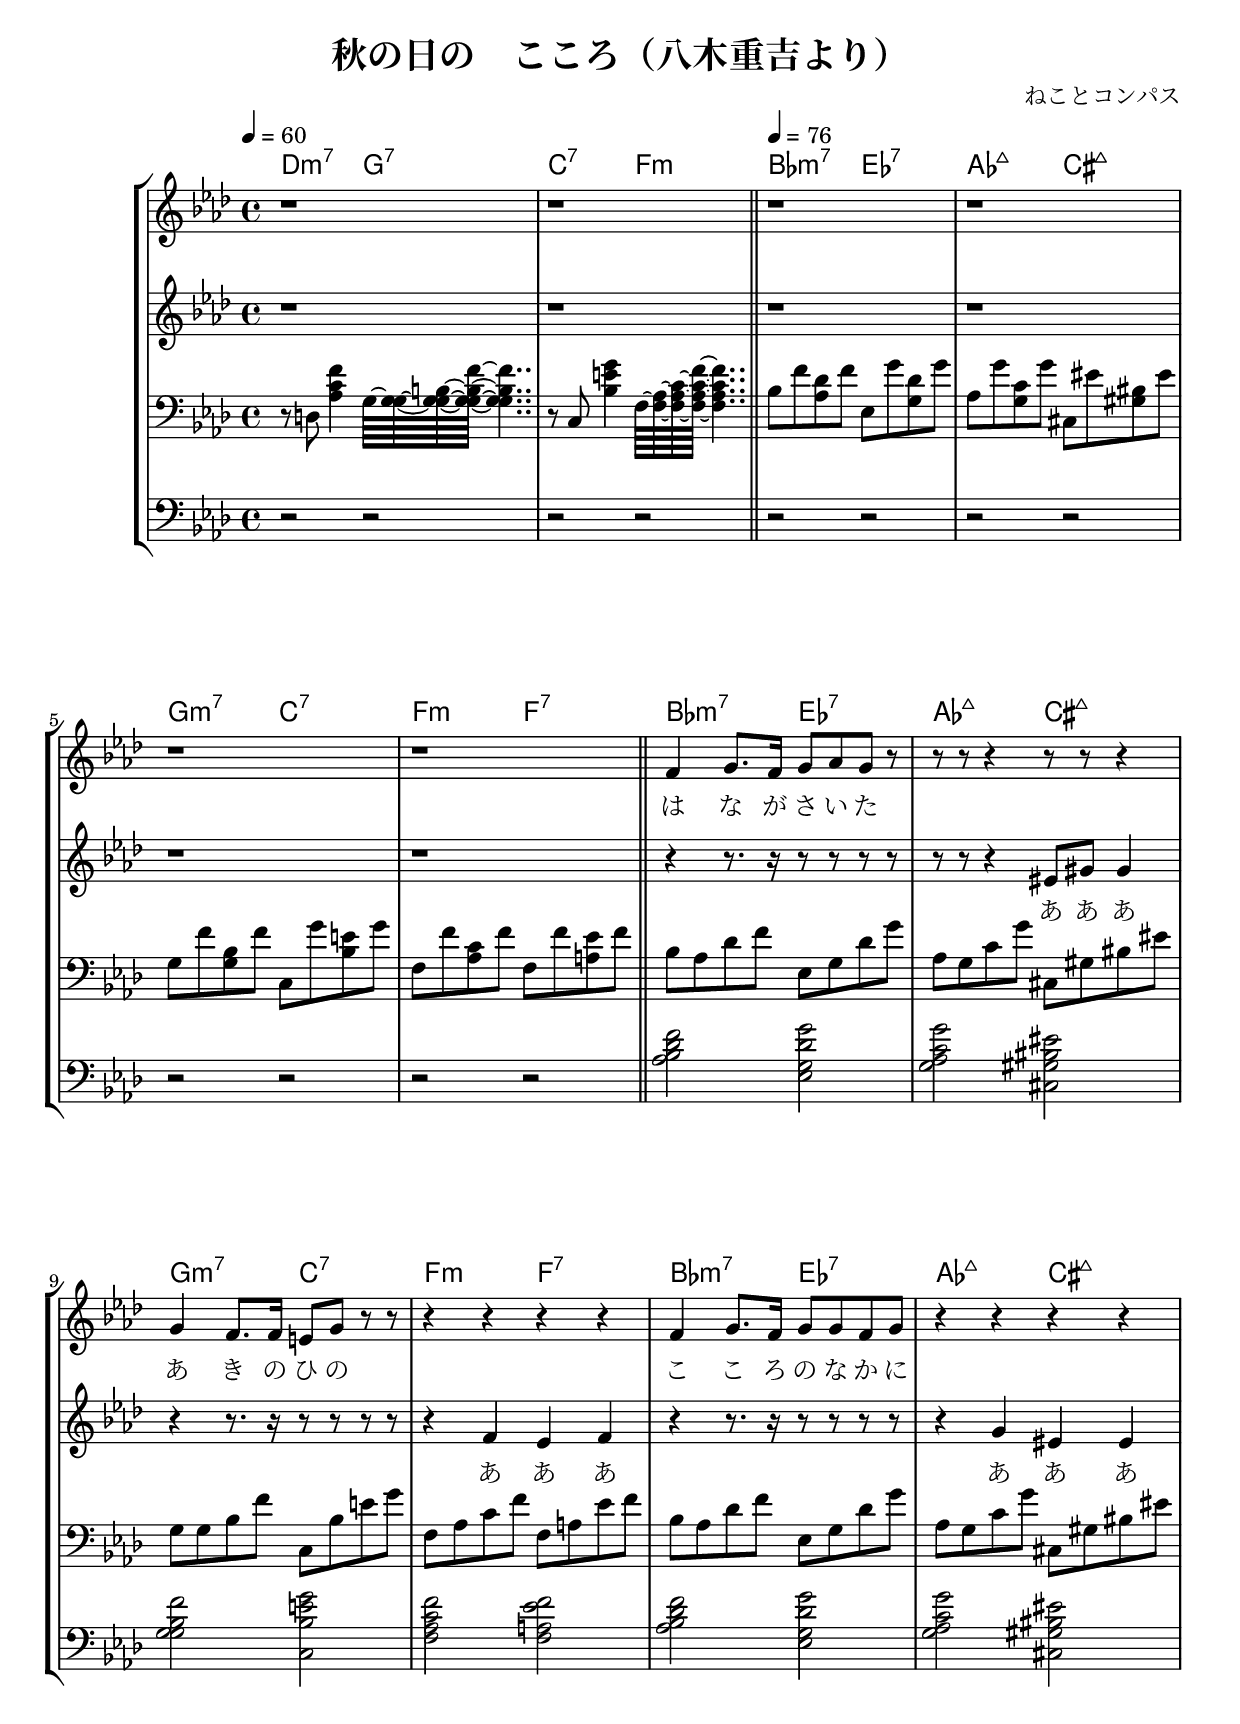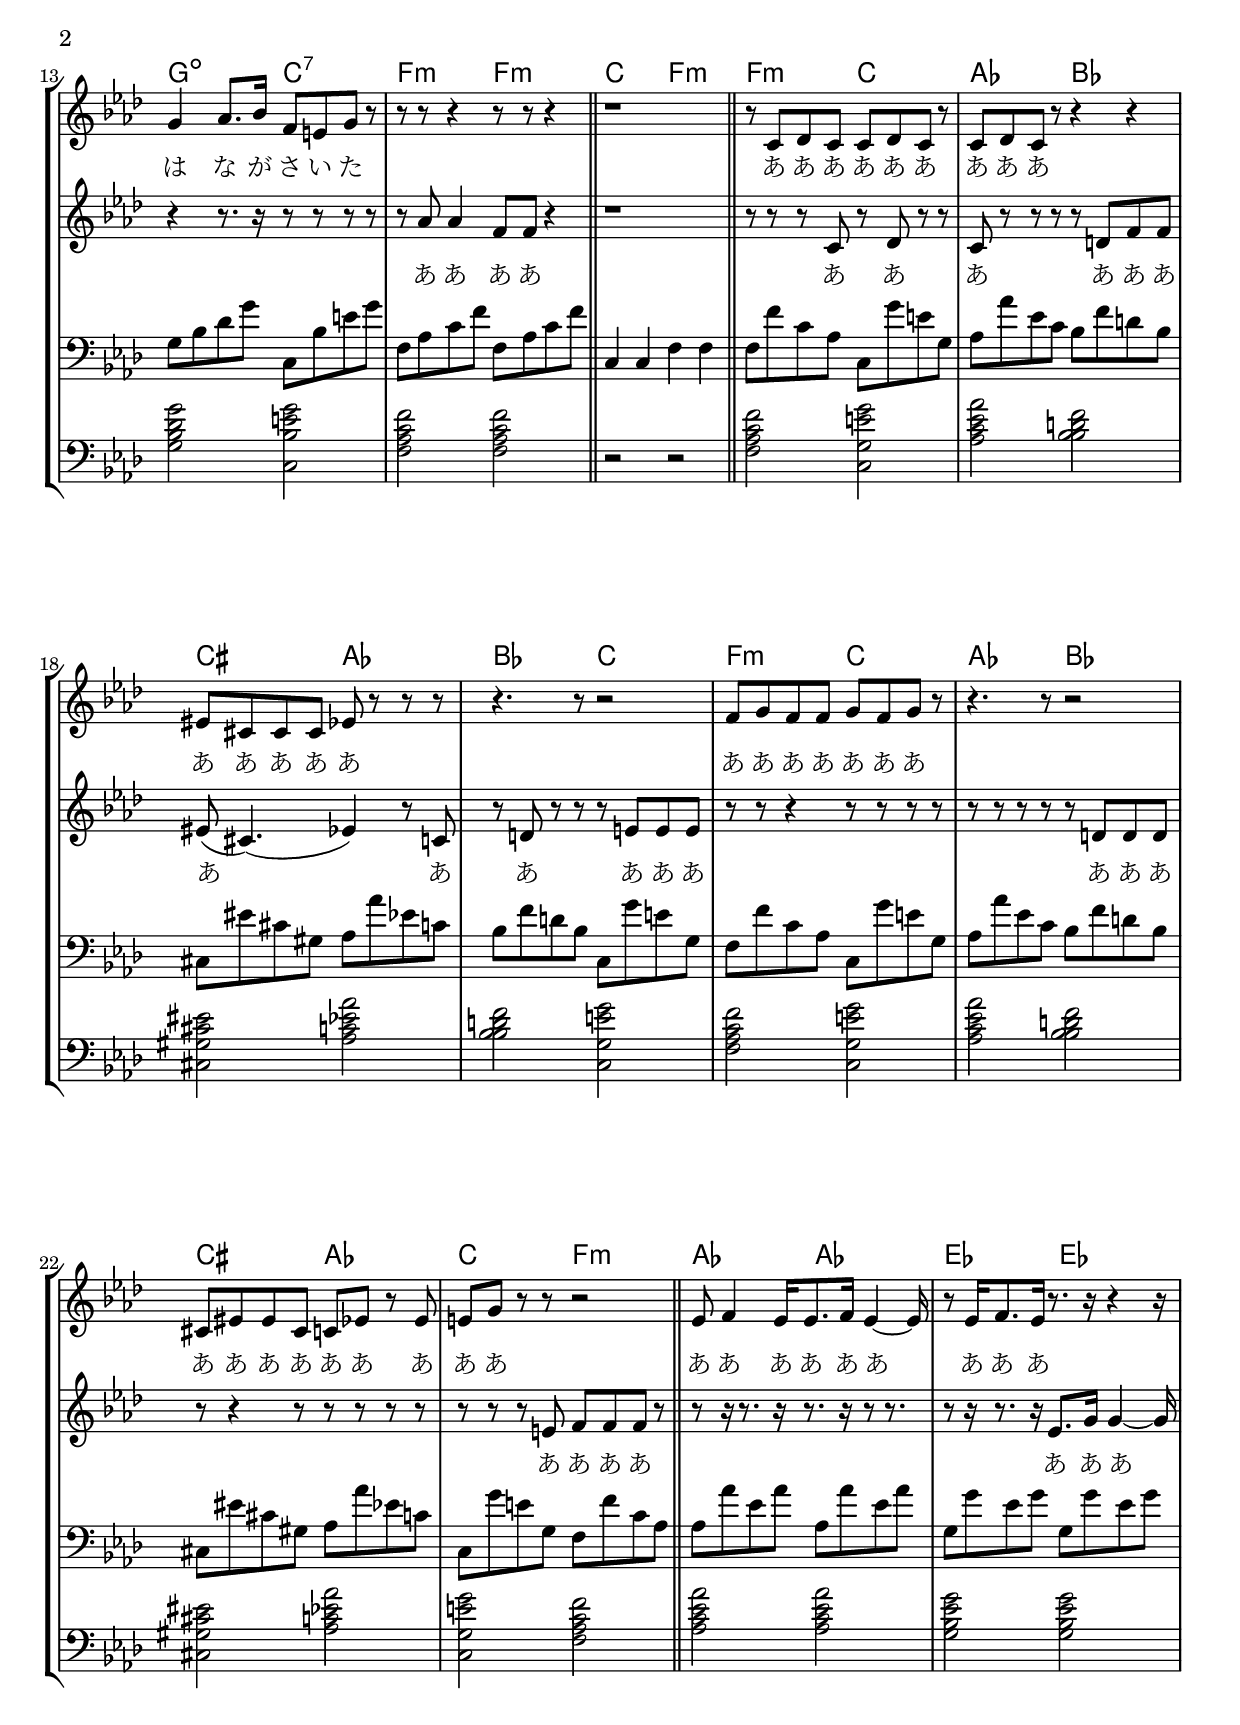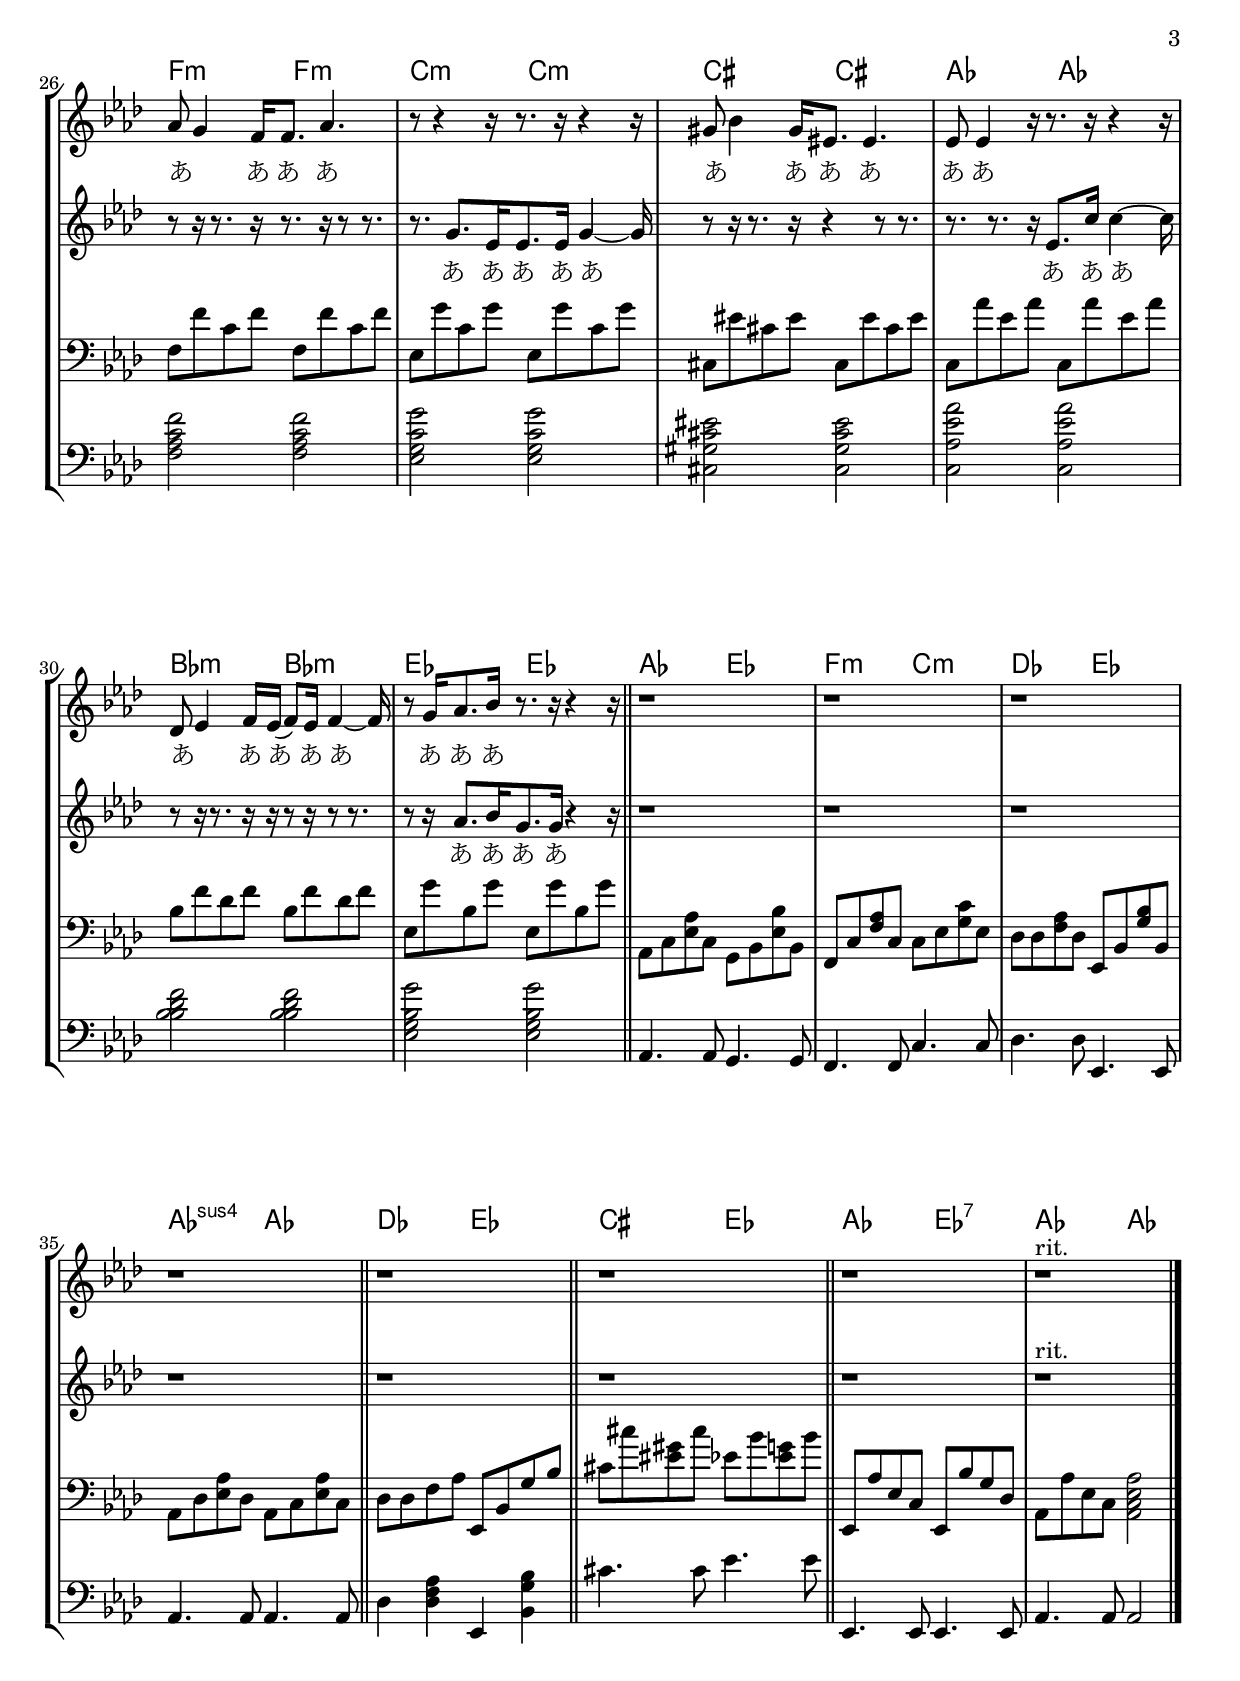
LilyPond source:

\version "2.12.1"

\header {
	title = \markup {秋の日の　こころ（八木重吉より）}
	composer = \markup \center-column {ねことコンパス}
}

harmony = \chordmode {
	d2:m7 g:7 c:7 f:m 

	bes:min7 es:7 as:maj7 cis:maj7 g:m7 c:7 f:m f:7 

	bes:min7 es:7 as:maj7 cis:maj7 g:m7 c:7 f:m f:7 bes:min7 es:7 as:maj7 cis:maj7 g:dim c:7 f:m f:m 

	c f:m 

	f:m c as bes cis as bes c f:m c as bes cis as c f:m 

	as as es es f:m f:m c:m c:m cis cis as as bes:m bes:m es es 

	as es f:m c:m des es as:sus4 as 

	des es 

	cis es 

	as es:7 as as 
}

melody = {
	\key as \major
	\tempo 4 = 60
	r1 | r1   
	\tempo 4 = 76
	r1 | r1 | r1 | r1   
	\set Staff.midiInstrument = #"fss0.35"
	f'4  g'8.  f'16  g'8  as'8  g'8  r8 
	r8  r8  r4  r8  r8  r4 
	g'4  f'8.  f'16  e'8  g'8  r8  r8 
	r4  r4  r4  r4 
	f'4  g'8.  f'16  g'8  g'8  f'8  g'8 
	r4  r4  r4  r4 
	g'4  as'8.  bes'16  f'8  e'8  g'8  r8 
	r8  r8  r4  r8  r8  r4
	r1   
	\set Staff.midiInstrument = #"String Ensemble 1"
	r8  c'8  des'8  c'8  c'8  des'8  c'8  r8 
	c'8  des'8  c'8  r8  r4  r4 
	eis'8  cis'8  cis'8  cis'8  es'8  r8  r8  r8 
	r4.  r8  r2 
	f'8  g'8  f'8  f'8  g'8  f'8  g'8  r8 
	r4.  r8  r2 
	cis'8  eis'8  eis'8  cis'8  c'8  es'8  r8  es'8 
	e'8  g'8  r8  r8  r2
	\set Staff.midiInstrument = #"Pad 4 (choir)"
	es'8  f'4  es'16  es'8.  f'16  es'4~es'16 
	r8  es'16  f'8.  es'16  r8.  r16  r4~r16 
	as'8  g'4  f'16  f'8.  as'4. 
	r8  r4  r16  r8.  r16  r4~r16 
	gis'8  bes'4  gis'16  eis'8.  eis'4. 
	es'8  es'4  r16  r8.  r16  r4~r16 
	des'8  es'4  f'16  es'16  (f'8)  es'16  f'4~f'16 
	r8  g'16  as'8.  bes'16  r8.  r16  r4~r16
	r1 | r1 | r1 | r1   
	r1   
	r1   
	r1 | r1^"rit." \bar "|."
}

words = \lyricmode {
	
	
	は  な  が  さ  い  た  あ  き  の  ひ  の  こ  こ  ろ  の  な  か  に  は  な  が  さ  い  た  
	
	あ  あ  あ  あ  あ  あ  あ  あ  あ  あ  あ  あ  あ  あ  あ  あ  あ  あ  あ  あ  あ  あ  あ  あ  あ  あ  あ  あ  あ  あ  
	あ  あ  あ  あ  あ  あ  あ  あ  あ  あ  あ  あ  あ  あ  あ  あ  あ  あ  あ  あ  あ  あ  あ  あ  あ  あ  あ  あ  あ  あ  
	
	
	
	
}

secondmelody = {
	\key as \major
	\tempo 4 = 60
	r1 | r1   
	\tempo 4 = 76
	r1 | r1 | r1 | r1   
	\set Staff.midiInstrument = #"Pad 7 (halo)"
	r4  r8.  r16  r8  r8  r8  r8 
	r8  r8  r4  eis'8  gis'8  gis'4 
	r4  r8.  r16  r8  r8  r8  r8 
	r4  f'4  es'4  f'4 
	r4  r8.  r16  r8  r8  r8  r8 
	r4  g'4  eis'4  eis'4 
	r4  r8.  r16  r8  r8  r8  r8 
	r8  as'8  as'4  f'8  f'8  r4
	r1   
	\set Staff.midiInstrument = #"Pad 3 (polysynth)"
	r8  r8  r8  c'8  r8  des'8  r8  r8 
	c'8  r8  r8  r8  r8  d'8  f'8  f'8 
	eis'8  (cis'4.)  (es'4)  r8  c'8 
	r8  d'8  r8  r8  r8  e'8  e'8  e'8 
	r8  r8  r4  r8  r8  r8  r8 
	r8  r8  r8  r8  r8  d'8  d'8  d'8 
	r8  r4  r8  r8  r8  r8  r8 
	r8  r8  r8  e'8  f'8  f'8  f'8  r8
	\set Staff.midiInstrument = #"FX 7 (echoes)"
	r8  r16  r8.  r16  r8.  r16  r8  r8. 
	r8  r16  r8.  r16  es'8.  g'16  g'4~g'16 
	r8  r16  r8.  r16  r8.  r16  r8  r8. 
	r8.  g'8.  es'16  es'8.  es'16  g'4~g'16 
	r8  r16  r8.  r16  r4  r8  r8. 
	r8.  r8.  r16  es'8.  c''16  c''4~c''16 
	r8  r16  r8.  r16  r16  r8  r16  r8  r8. 
	r8  r16  as'8.  bes'16  g'8.  g'16  r4~r16
	r1 | r1 | r1 | r1   
	r1   
	r1   
	r1 | r1^"rit." \bar "|."
}

secondwords = \lyricmode {
	
	
	あ  あ  あ  あ  あ  あ  あ  あ  あ  あ  あ  あ  あ  
	
	あ  あ  あ  あ  あ  あ  あ  あ  あ  あ  あ  あ  あ  あ  あ  あ  あ  あ  あ  
	あ  あ  あ  あ  あ  あ  あ  あ  あ  あ  あ  あ  あ  あ  あ  
	
	
	
	
}

tempochange = {
	\tempo 4 = 60
	r1 | r1 \bar "||"
	\tempo 4 = 76
	r1 | r1 | r1 | r1 \bar "||"
	\tempo 4 = 76
	r1 | r1 | r1 | r1 | r1 | r1 | r1 | r1 \bar "||"
	\tempo 4 = 76
	r1 \bar "||"
	\tempo 4 = 76
	r1 | r1 | r1 | r1 | r1 | r1 | r1 | r1 \bar "||"
	\tempo 4 = 76
	r1 | r1 | r1 | r1 | r1 | r1 | r1 | r1 \bar "||"
	\tempo 4 = 76
	r1 | r1 | r1 | r1 \bar "||"
	\tempo 4 = 76
	r1 \bar "||"
	\tempo 4 = 76
	r1 \bar "||"
	\tempo 4 = 76
	r1 | \tempo 4 = 57 r2 \tempo 4 = 50 r2 \bar "|."
}

mainacc = {
	\clef bass
	\set Staff.midiInstrument = #"Acoustic Guitar (steel)"
	\key as \major
	\tempo 4 = 60
	r8 d8 <as c' f'>4
	g64~ <g~ g~> <g~ g~ b~> <g g b f'>~ <g g b f'>4..
	r8 c8 <bes e' g'>4
	f64~ <f~ as~> <f~ as~ c'~> <f as c' f'>~ <f as c' f'>4..
	\bar "||"

	\set Staff.midiInstrument = #"Viola"
	\tempo 4 = 76
	bes8 f' <as des'> f'
	es8 g' <g des'> g'
	as8 g' <g c'> g'
	cis8 eis' <gis bis> eis'
	g8 f' <g bes> f'
	c8 g' <bes e'> g'
	f8 f' <as c'> f'
	f8 f' <a es'> f'
	\bar "||"

	\set Staff.midiInstrument = #"Electric Grand"
	bes8 as8 des'8 f'8
	es8 g8 des'8 g'8
	as8 g8 c'8 g'8
	cis8 gis8 bis8 eis'8
	g8 g8 bes8 f'8
	c8 bes8 e'8 g'8
	f8 as8 c'8 f'8
	f8 a8 es'8 f'8
	bes8 as8 des'8 f'8
	es8 g8 des'8 g'8
	as8 g8 c'8 g'8
	cis8 gis8 bis8 eis'8
	g8 bes8 des'8 g'8
	c8 bes8 e'8 g'8
	f8 as8 c'8 f'8
	f8 as8 c'8 f'8
	\bar "||"

	\set Staff.midiInstrument = #"French horn"
	c4 c4
	f4 f4
	\bar "||"

	\set Staff.midiInstrument = #"Electric Piano2"
	f8 f' c' as
	c8 g' e' g
	as8 as' es' c'
	bes8 f' d' bes
	cis8 eis' cis' gis
	as8 as' es' c'
	bes8 f' d' bes
	c8 g' e' g
	f8 f' c' as
	c8 g' e' g
	as8 as' es' c'
	bes8 f' d' bes
	cis8 eis' cis' gis
	as8 as' es' c'
	c8 g' e' g
	f8 f' c' as
	\bar "||"

	\set Staff.midiInstrument = #"Acoustic Guitar (steel)"
	as8 as' es' as'
	as8 as' es' as'
	g8 g' es' g'
	g8 g' es' g'
	f8 f' c' f'
	f8 f' c' f'
	es8 g' c' g'
	es8 g' c' g'
	cis8 eis' cis' eis'
	cis8 eis' cis' eis'
	c8 as' es' as'
	c8 as' es' as'
	bes8 f' des' f'
	bes8 f' des' f'
	es8 g' bes g'
	es8 g' bes g'
	\bar "||"

	\set Staff.midiInstrument = #"Acoustic grand"
	as,8 c <es as> c
	g,8 bes, <es bes> bes,
	f,8 c <f as> c
	c8 es <g c'> es
	des8 des <f as> des
	es,8 bes, <g bes> bes,
	as,8 des <es as> des
	as,8 c <es as> c
	\bar "||"

	\set Staff.midiInstrument = #"Acoustic Guitar (steel)"
	des8 des8 f8 as8
	es,8 bes,8 g8 bes8
	\bar "||"

	\set Staff.midiInstrument = #"Electric Grand"
	cis'8 cis'' <eis' gis'> cis''
	es'8 bes' <es' g'> bes'
	\bar "||"

	\set Staff.midiInstrument = #"Acoustic grand"
	es,8 as es c
	es,8 bes g des
	as,8 as es c
	<as, c es as>2
	\bar "|."
}

subacc = {
	\clef bass
	\set Staff.midiInstrument = #"Acoustic grand"
	\key as \major
	\tempo 4 = 60
	r2
	r2
	r2
	r2
	\bar "||"

	\set Staff.midiInstrument = #"Acoustic grand"
	\tempo 4 = 76
	r2
	r2
	r2
	r2
	r2
	r2
	r2
	r2
	\bar "||"

	\set Staff.midiInstrument = #"Electric Guitar (clean)"
	<bes as des' f'>2
	<es g des' g'>2
	<as g c' g'>2
	<cis gis bis eis'>2
	<g g bes f'>2
	<c bes e' g'>2
	<f as c' f'>2
	<f a es' f'>2
	<bes as des' f'>2
	<es g des' g'>2
	<as g c' g'>2
	<cis gis bis eis'>2
	<g bes des' g'>2
	<c bes e' g'>2
	<f as c' f'>2
	<f as c' f'>2
	\bar "||"

	\set Staff.midiInstrument = #"Acoustic grand"
	r2
	r2
	\bar "||"

	\set Staff.midiInstrument = #"Electric Guitar (clean)"
	<f as c' f'>2
	<c g e' g'>2
	<as c' es' as'>2
	<bes bes d' f'>2
	<cis gis cis' eis'>2
	<as c' es' as'>2
	<bes bes d' f'>2
	<c g e' g'>2
	<f as c' f'>2
	<c g e' g'>2
	<as c' es' as'>2
	<bes bes d' f'>2
	<cis gis cis' eis'>2
	<as c' es' as'>2
	<c g e' g'>2
	<f as c' f'>2
	\bar "||"

	\set Staff.midiInstrument = #"Electric Guitar (clean)"
	<as c' es' as'>2
	<as c' es' as'>2
	<g bes es' g'>2
	<g bes es' g'>2
	<f as c' f'>2
	<f as c' f'>2
	<es g c' g'>2
	<es g c' g'>2
	<cis gis cis' eis'>2
	<cis gis cis' eis'>2
	<c as es' as'>2
	<c as es' as'>2
	<bes bes des' f'>2
	<bes bes des' f'>2
	<es g bes g'>2
	<es g bes g'>2
	\bar "||"

	\set Staff.midiInstrument = #"Violin"
	as,4.as,8
	g,4.g,8
	f,4.f,8
	c4.c8
	des4.des8
	es,4.es,8
	as,4.as,8
	as,4.as,8
	\bar "||"

	\set Staff.midiInstrument = #"Cello"
	des4 <des f as>4
	es,4 <bes, g bes>4
	\bar "||"

	\set Staff.midiInstrument = #"Acoustic Guitar (steel)"
	cis'4.cis'8
	es'4.es'8
	\bar "||"

	\set Staff.midiInstrument = #"Synthstrings 2"
	es,4.es,8
	es,4.es,8
	as,4.as,8
	as,2
	\bar "|."
}

percA = {
	\drummode {
	r1 |r1 \bar "||"
	r1  |r1  |r1  |r2 r8 hho4 hho8  \bar "||"
	cymr4 cymr4 cymr4 cymr4  |cymr4 cymr8 cymr16 cymr16 cymr4 cymr4  |cymr4 cymr4 cymr4 cymr4  |cymr4 cymr2.  |cymr4 cymr4 cymr4 cymr4  |cymr4 cymr8 cymr16 cymr16 cymr4 cymr4  |cymr4 cymr4 cymr4 cymr4  |cymr4 cymr2.  \bar "||"
	r1 \bar "||"
	r1 |r1 |r1 |r1 |r1 |r1 |r1 |r1 \bar "||"
	r1  |r1  |r1  |r1  |r1  |r1  |r1  |r2 r8 hho4 hho8  \bar "||"
	r1 |r1 |r1 |r1 \bar "||"
	r2 r8 hho4 hho8  \bar "||"
	r1 \bar "||"
	r1 |r1 \bar "|."
	}
}

percB = {
	\drummode {
	r1 |r1 \bar "||"
	r4. hhp2 hhp8  |r4. hhp2 hhp8  |r4. hhp2 hhp8  |hhp4 hhp4 hhp4 hhp4  \bar "||"
	r2 sn2  |r2 sn2  |r2 sn2  |r8 sn8 sn2.  |r2 sn2  |r2 sn2  |r2 sn2  |r8 sn8 sn2.  \bar "||"
	r1 \bar "||"
	r1 |r1 |r1 |r1 |r1 |r1 |r1 |r1 \bar "||"
	r4. hhp2 hhp8  |r4. hhp2 hhp8  |r4. hhp2 hhp8  |r4. hhp2 hhp8  |r4. hhp2 hhp8  |r4. hhp2 hhp8  |r4. hhp2 hhp8  |hhp4 hhp4 hhp4 hhp4  \bar "||"
	r1 |r1 |r1 |r1 \bar "||"
	hhp4 hhp4 hhp4 hhp4  \bar "||"
	r1 \bar "||"
	r1 |r1 \bar "|."
	}
}

percC = {
	\drummode {
	r1 |r1 \bar "||"
	hh4 hh4 hh4 hh4  |hh4 hh4 hh4 hh4  |hh4 hh4 hh4 hh4  |r4. hh2 r8  \bar "||"
	bd2. r8 bd8  |bd2. r8 bd8  |bd2. r8 bd8  |bd4. bd8 bd4. bd8  |bd2. r8 bd8  |bd2. r8 bd8  |bd2. r8 bd8  |bd2 r8 bd4.  \bar "||"
	r1 \bar "||"
	r1 |r1 |r1 |r1 |r1 |r1 |r1 |r1 \bar "||"
	hh4 hh4 hh4 hh4  |hh4 hh4 hh4 hh4  |hh4 hh4 hh4 hh4  |hh4 hh4 hh4 hh4  |hh4 hh4 hh4 hh4  |hh4 hh4 hh4 hh4  |hh4 hh4 hh4 hh4  |r4. hh2 r8  \bar "||"
	r1 |r1 |r1 |r1 \bar "||"
	r4. hh2 r8  \bar "||"
	r1 \bar "||"
	r1 |r1 \bar "|."
	}
}

percD = {
	\drummode {
	r1 |r1 \bar "||"
	bd2. r8 bd8  |bd8. bd8. bd2 bd8  |bd2. r8 bd8  |bd8. bd4. r16 bd4 bd8  \bar "||"
	r1 |r1 |r1 |r2 r8 tommh8 tommh4  |r1 |r1 |r1 |r8. tommh8. tommh2 r8  \bar "||"
	r1 \bar "||"
	r1 |r1 |r1 |r1 |r1 |r1 |r1 |r1 \bar "||"
	bd2. r8 bd8  |bd8. bd8. bd2 bd8  |bd2. r8 bd8  |bd8. bd8. bd2 bd8  |bd2. r8 bd8  |bd8. bd8. bd2 bd8  |bd2. r8 bd8  |bd8. bd4. r16 bd4 bd8  \bar "||"
	r1 |r1 |r1 |r1 \bar "||"
	bd8. bd4. r16 bd4 bd8  \bar "||"
	r1 \bar "||"
	r1 |r1 \bar "|."
	}
}

percE = {
	\drummode {
	r1 |r1 \bar "||"
	r1 | r1 | r1 | r1 \bar "||"
	r1 |r1 |r1 |r2. r8 toml8  |r1 |r1 |r1 |r2. toml8 toml8  \bar "||"
	r1 \bar "||"
	r1 |r1 |r1 |r1 |r1 |r1 |r1 |r1 \bar "||"
	r1 | r1 | r1 | r1 | r1 | r1 | r1 | r1 \bar "||"
	r1 |r1 |r1 |r1 \bar "||"
	r1 \bar "||"
	r1 \bar "||"
	r1 |r1 \bar "|."
	}
}

percF = {
	\drummode {
	r1 | r1 \bar "||"
	r1 | r1 | r1 | r1 \bar "||"
	r1 |r1 |r1 |r1 |r1 |r1 |r1 |hho1  \bar "||"
	r1 \bar "||"
	r1 | r1 | r1 | r1 | r1 | r1 | r1 | r1 \bar "||"
	r1 | r1 | r1 | r1 | r1 | r1 | r1 | r1 \bar "||"
	r1 | r1 | r1 | r1 \bar "||"
	r1 \bar "||"
	r1 \bar "||"
	r1 | r1 \bar "|."
	}
}

\score {
	<<
		\new StaffGroup <<
			\new ChordNames {\harmony}
			\new Voice = "melody" {\melody}
			\new Lyrics \lyricsto "melody" \words
			\new Voice = "secondmelody" {\secondmelody}
			\new Lyrics \lyricsto "secondmelody" \secondwords
			\new Staff = "mainacc" {\mainacc}
			\new Staff = "subacc" {\subacc}
		>>
	>>
	\layout { }
}
